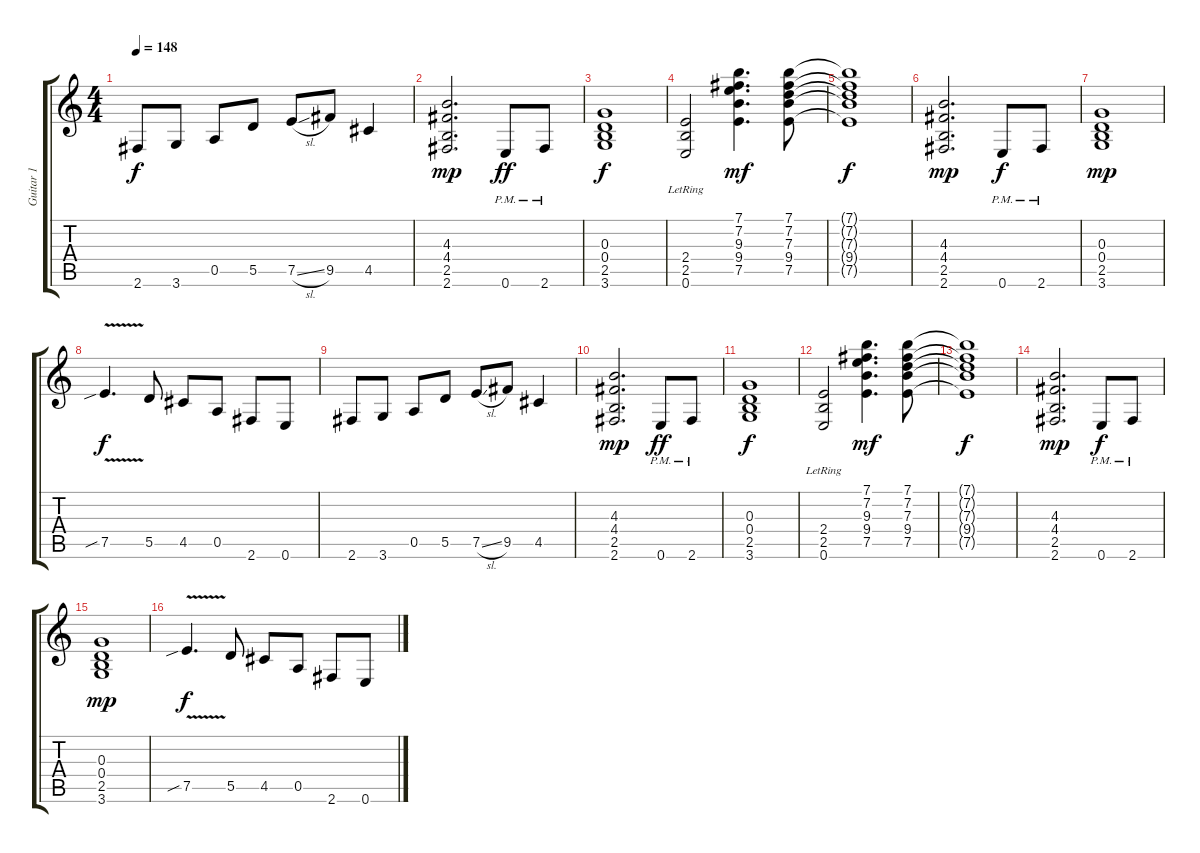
\track ("Guitar 1" "Guitar 1") {instrument distortionguitar}
\staff {score tabs}
\tuning (E4 B3 G3 D3 A2 E2) {hide}
\ts (4 4)
\tempo 148
\clef g2
\ks c
2.6.8{dy f} 3.6.8 0.5.8 5.5.8 7.5{sl}.8 9.5.8 4.5.4 |
(4.3 4.4 2.5 2.6).2{d dy mp} 0.6{pm}.8{dy ff} 2.6{pm}.8 |
(0.3 0.4 2.5 3.6).1{dy f} |
(2.4{lr} 2.5{lr} 0.6{lr}).2 (7.1 7.2 9.3 9.4 7.5).4{d dy mf} (7.1 7.2 7.3 9.4 7.5).8 |
(7.1{t} 7.2{t} 7.3{t} 9.4{t} 7.5{t}).1{dy f} |
(4.3 4.4 2.5 2.6).2{d dy mp} 0.6{pm}.8{dy f} 2.6{pm}.8 |
(0.3 0.4 2.5 3.6).1{dy mp} |
7.5{v sib}.4{d dy f} 5.5.8 4.5.8 0.5.8 2.6.8 0.6.8 |
2.6.8 3.6.8 0.5.8 5.5.8 7.5{sl}.8 9.5.8 4.5.4 |
(4.3 4.4 2.5 2.6).2{d dy mp} 0.6{pm}.8{dy ff} 2.6{pm}.8 |
(0.3 0.4 2.5 3.6).1{dy f} |
(2.4{lr} 2.5{lr} 0.6{lr}).2 (7.1 7.2 9.3 9.4 7.5).4{d dy mf} (7.1 7.2 7.3 9.4 7.5).8 |
(7.1{t} 7.2{t} 7.3{t} 9.4{t} 7.5{t}).1{dy f} |
(4.3 4.4 2.5 2.6).2{d dy mp} 0.6{pm}.8{dy f} 2.6{pm}.8 |
(0.3 0.4 2.5 3.6).1{dy mp} |
7.5{v sib}.4{d dy f} 5.5.8 4.5.8 0.5.8 2.6.8 0.6.8
